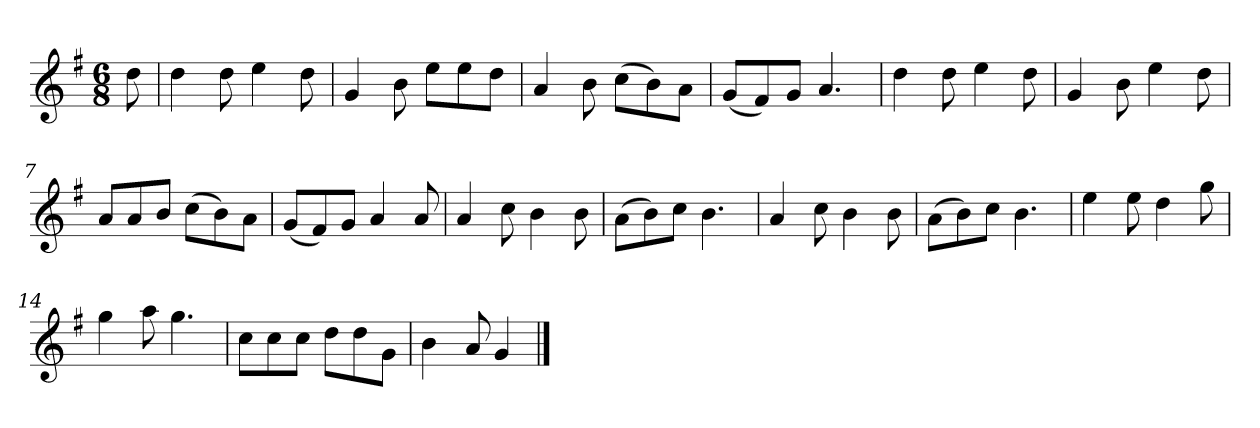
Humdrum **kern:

**kern
*part1
*staff1
*k[f#]
*M6/8
*MM120
=
8dd
=1
4dd
8dd
4ee
8dd
=2
4g
8b
8eeL
8ee
8ddJ
=3
4a
8b
(8ccL
8b)
8aJ
=4
(8gL
8f#)
8gJ
4.a
=5
4dd
8dd
4ee
8dd
=6
4g
8b
4ee
8dd
=7
8aL
8a
8bJ
(8ccL
8b)
8aJ
=8
(8gL
8f#)
8gJ
4a
8a
=9
4a
8cc
4b
8b
=10
(8aL
8b)
8ccJ
4.b
=11
4a
8cc
4b
8b
=12
(8aL
8b)
8ccJ
4.b
=13
4ee
8ee
4dd
8gg
=14
4gg
8aa
4.gg
=15
8ccL
8cc
8ccJ
8ddL
8dd
8gJ
=16
4b
8a
4g
==
*-
